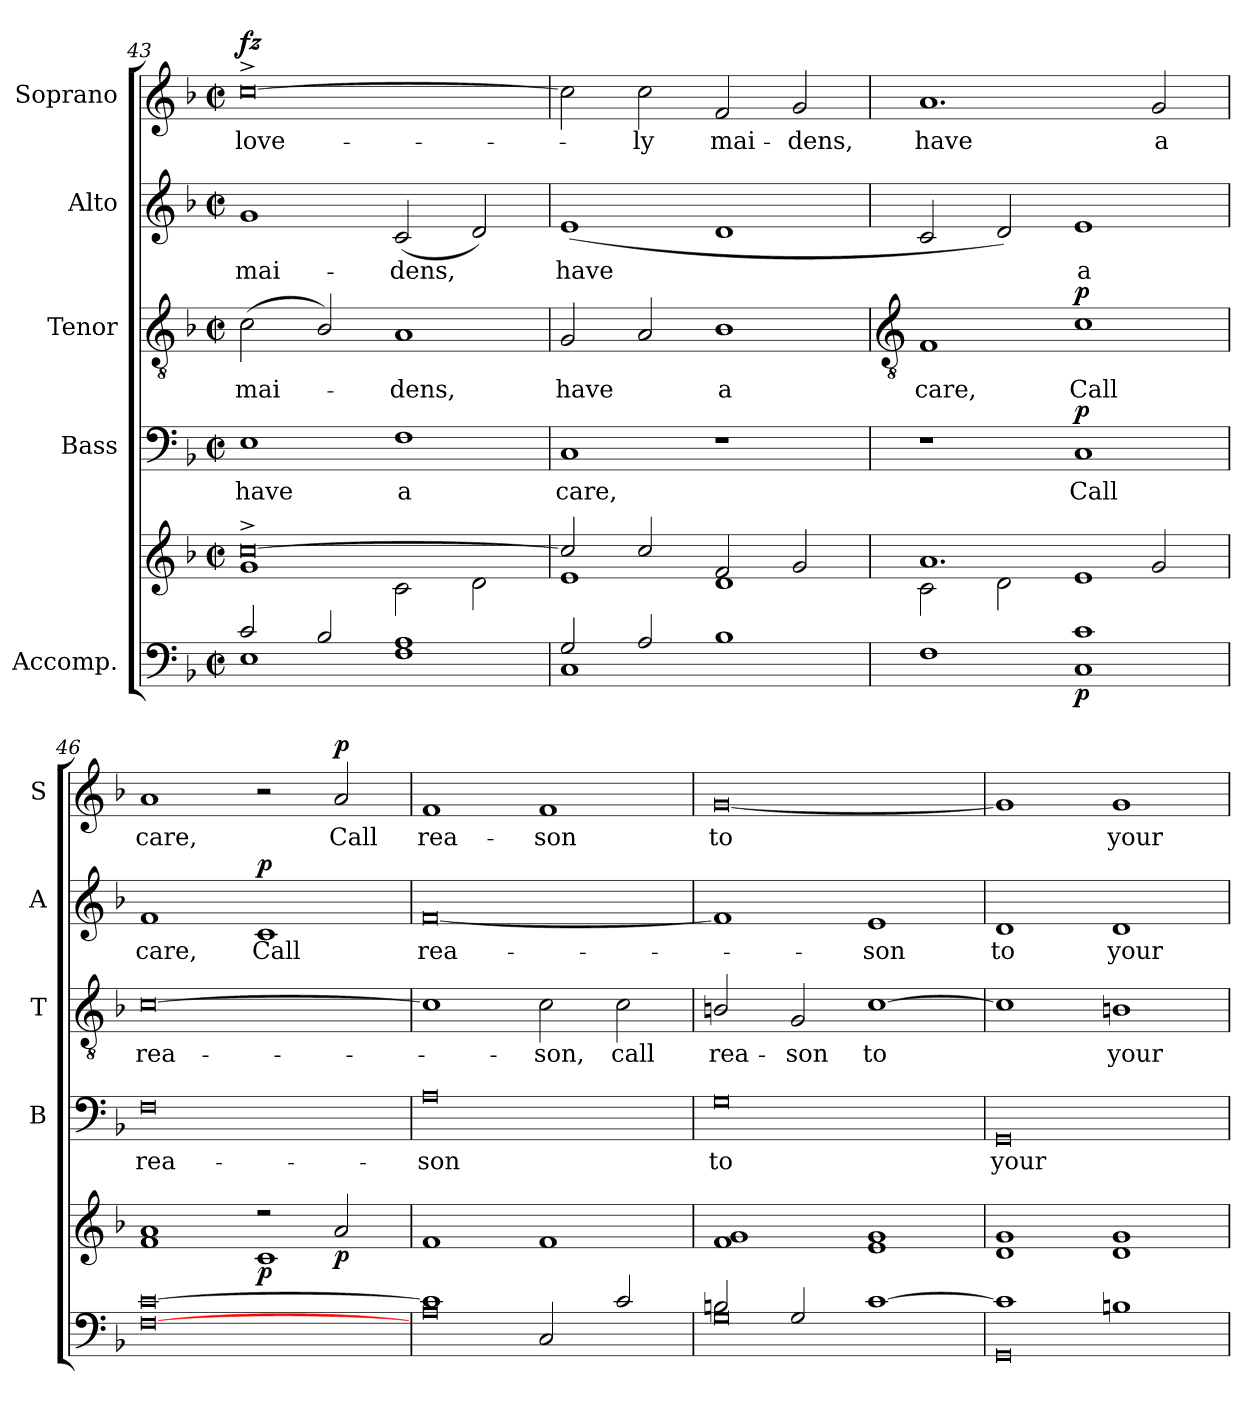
**kern	**kern	**dynam	**kern	**text	**dynam	**kern	**text	**dynam	**kern	**text	**dynam	**kern	**text	**dynam
*part5	*part5	*part5	*part4	*part4	*part4	*part3	*part3	*part3	*part2	*part2	*part2	*part1	*part1	*part1
*staff6	*staff5	*staff5/6	*staff4	*staff4	*staff4	*staff3	*staff3	*staff3	*staff2	*staff2	*staff2	*staff1	*staff1	*staff1
*I"Accomp.	*	*	*I"Bass	*	*	*I"Tenor	*	*	*I"Alto	*	*	*I"Soprano	*	*
*	*	*	*I'B	*	*	*I'T	*	*	*I'A	*	*	*I'S	*	*
*clefF4	*clefG2	*	*clefF4	*	*	*clefGv2	*	*	*clefG2	*	*	*clefG2	*	*
*k[b-]	*k[b-]	*	*k[b-]	*	*	*k[b-]	*	*	*k[b-]	*	*	*k[b-]	*	*
*F:	*F:	*	*F:	*	*	*F:	*	*	*F:	*	*	*F:	*	*
*M4/2	*M4/2	*	*M4/2	*	*	*M4/2	*	*	*M4/2	*	*	*M4/2	*	*
*met(c|)	*met(c|)	*	*met(c|)	*	*	*met(c|)	*	*	*met(c|)	*	*	*met(c|)	*	*
=43	=43	=43	=43	=43	=43	=43	=43	=43	=43	=43	=43	=43	=43	=43
*^	*^	*	*	*	*	*	*	*	*	*	*	*	*	*
!	!	!	!	!	!	!LO:LY:b	!	!	!LO:LY:b	!	!	!LO:LY:b	!	!	!LO:LY:b	!LO:DY:b
2c/	1E\	[0cc^/	1g\	.	1E	have	.	(<2c	mai-	.	1g	mai-	.	[0cc^	love-	fz
2B-/	.	.	.	.	.	.	.	2B-/)	.	.	.	.	.	.	.	.
!	!	!	!	!	!	!LO:LY:b	!	!	!LO:LY:b	!	!	!LO:LY:b	!	!	!	!
1ryy	1F\ 1A\	.	2c\	.	1F	a	.	1A	dens,	.	(<2c	-dens,	.	.	.	.
.	.	.	2d\	.	.	.	.	.	.	.	2d)	.	.	.	.	.
=44	=44	=44	=44	=44	=44	=44	=44	=44	=44	=44	=44	=44	=44	=44	=44	=44
!	!	!	!	!	!	!LO:LY:b	!	!	!LO:LY:b	!	!	!LO:LY:b	!	!	!	!
2G/	1C\	2cc/]	1e\	.	1C	care,	.	2G	have	.	(<1e	have	.	2cc]	.	.
!	!	!	!	!	!	!	!	!	!	!	!	!	!	!	!LO:LY:b	!
2A/	.	2cc/	.	.	.	.	.	2A	.	.	.	.	.	2cc	ly	.
!	!	!	!	!	!	!	!	!	!LO:LY:b	!	!	!	!	!	!LO:LY:b	!
1ryy	1B-\	2f/	1d\	.	1r	.	.	1B-	a	.	1d	.	.	2f	mai-	.
!	!	!	!	!	!	!	!	!	!	!	!	!	!	!	!LO:LY:b	!
.	.	2g/	.	.	.	.	.	.	.	.	.	.	.	2g	-dens,	.
!!LO:LB:g=z
=45	=45	=45	=45	=45	=45	=45	=45	=45	=45	=45	=45	=45	=45	=45	=45	=45
*	*	*	*	*	*	*	*	*clefGv2	*	*	*	*	*	*	*	*
!	!	!	!	!	!	!	!	!	!LO:LY:b	!	!	!	!	!	!LO:LY:b	!
0ryy	1F\	1.a/	2c\	.	1r	.	.	1F	care,	.	2c	.	.	1.a	have	.
.	.	.	2d\	.	.	.	.	.	.	.	2d)	.	.	.	.	.
!	!	!	!	!LO:DY:b=2	!	!LO:LY:b	!LO:DY:b	!	!LO:LY:b	!LO:DY:b	!	!LO:LY:b	!	!	!	!
.	1C\ 1c\	.	1e\	p	1C	Call	p	1c	Call	p	1e	a	.	.	.	.
!	!	!	!	!	!	!	!	!	!	!	!	!	!	!	!LO:LY:b	!
.	.	2g/	.	.	.	.	.	.	.	.	.	.	.	2g	a	.
=46	=46	=46	=46	=46	=46	=46	=46	=46	=46	=46	=46	=46	=46	=46	=46	=46
!	!	!	!	!	!	!LO:LY:b	!	!	!LO:LY:b	!	!	!LO:LY:b	!	!	!LO:LY:b	!
[0F/ [0c/	0ryy	1a/	1f\	.	0F	rea-	.	[0c	rea-	.	1f	care,	.	1a	care,	.
!	!	!	!	!LO:DY:b	!	!	!	!	!	!	!	!LO:LY:b	!LO:DY:b	!	!	!
.	.	2r	1c\	p	.	.	.	.	.	.	1c	Call	p	2r	.	.
!	!	!	!	!LO:DY:b	!	!	!	!	!	!	!	!	!	!	!LO:LY:b	!LO:DY:b
.	.	2a/	.	p	.	.	.	.	.	.	.	.	.	2a	Call	p
=47	=47	=47	=47	=47	=47	=47	=47	=47	=47	=47	=47	=47	=47	=47	=47	=47
!	!	!	!	!	!	!LO:LY:b	!	!	!	!	!	!LO:LY:b	!	!	!LO:LY:b	!
1c/]	0A\	1f/	0ryy	.	0A	-son	.	1c]	.	.	[0f	rea-	.	1f	rea-	.
!	!	!	!	!	!	!	!	!	!LO:LY:b	!	!	!	!	!	!LO:LY:b	!
2C/	.	1f/	.	.	.	.	.	2c	son,	.	.	.	.	1f	-son	.
!	!	!	!	!	!	!	!	!	!LO:LY:b	!	!	!	!	!	!	!
2c/	.	.	.	.	.	.	.	2c	call	.	.	.	.	.	.	.
=48	=48	=48	=48	=48	=48	=48	=48	=48	=48	=48	=48	=48	=48	=48	=48	=48
!	!	!	!	!	!	!LO:LY:b	!	!	!LO:LY:b	!	!	!	!	!	!LO:LY:b	!
2Bn/	0G\	1f/ 1g/	0ryy	.	0G	to	.	2Bn/	rea-	.	1f]	.	.	[0g	to	.
!	!	!	!	!	!	!	!	!	!LO:LY:b	!	!	!	!	!	!	!
2G/	.	.	.	.	.	.	.	2G	-son	.	.	.	.	.	.	.
!	!	!	!	!	!	!	!	!	!LO:LY:b	!	!	!LO:LY:b	!	!	!	!
[1c/	.	1e/ 1g/	.	.	.	.	.	[1c	to	.	1e	son	.	.	.	.
=49	=49	=49	=49	=49	=49	=49	=49	=49	=49	=49	=49	=49	=49	=49	=49	=49
!	!	!	!	!	!	!LO:LY:b	!	!	!	!	!	!LO:LY:b	!	!	!	!
1c/]	0GG\	1d/ 1g/	0ryy	.	0GG	your	.	1c]	.	.	1d	to	.	1g]	.	.
!	!	!	!	!	!	!	!	!	!LO:LY:b	!	!	!LO:LY:b	!	!	!LO:LY:b	!
1Bn/	.	1d/ 1g/	.	.	.	.	.	1Bn	your	.	1d	your	.	1g	your	.
*v	*v	*	*	*	*	*	*	*	*	*	*	*	*	*	*	*
*	*v	*v	*	*	*	*	*	*	*	*	*	*	*	*	*
=	=	=	=	=	=	=	=	=	=	=	=	=	=	=
*-	*-	*-	*-	*-	*-	*-	*-	*-	*-	*-	*-	*-	*-	*-
